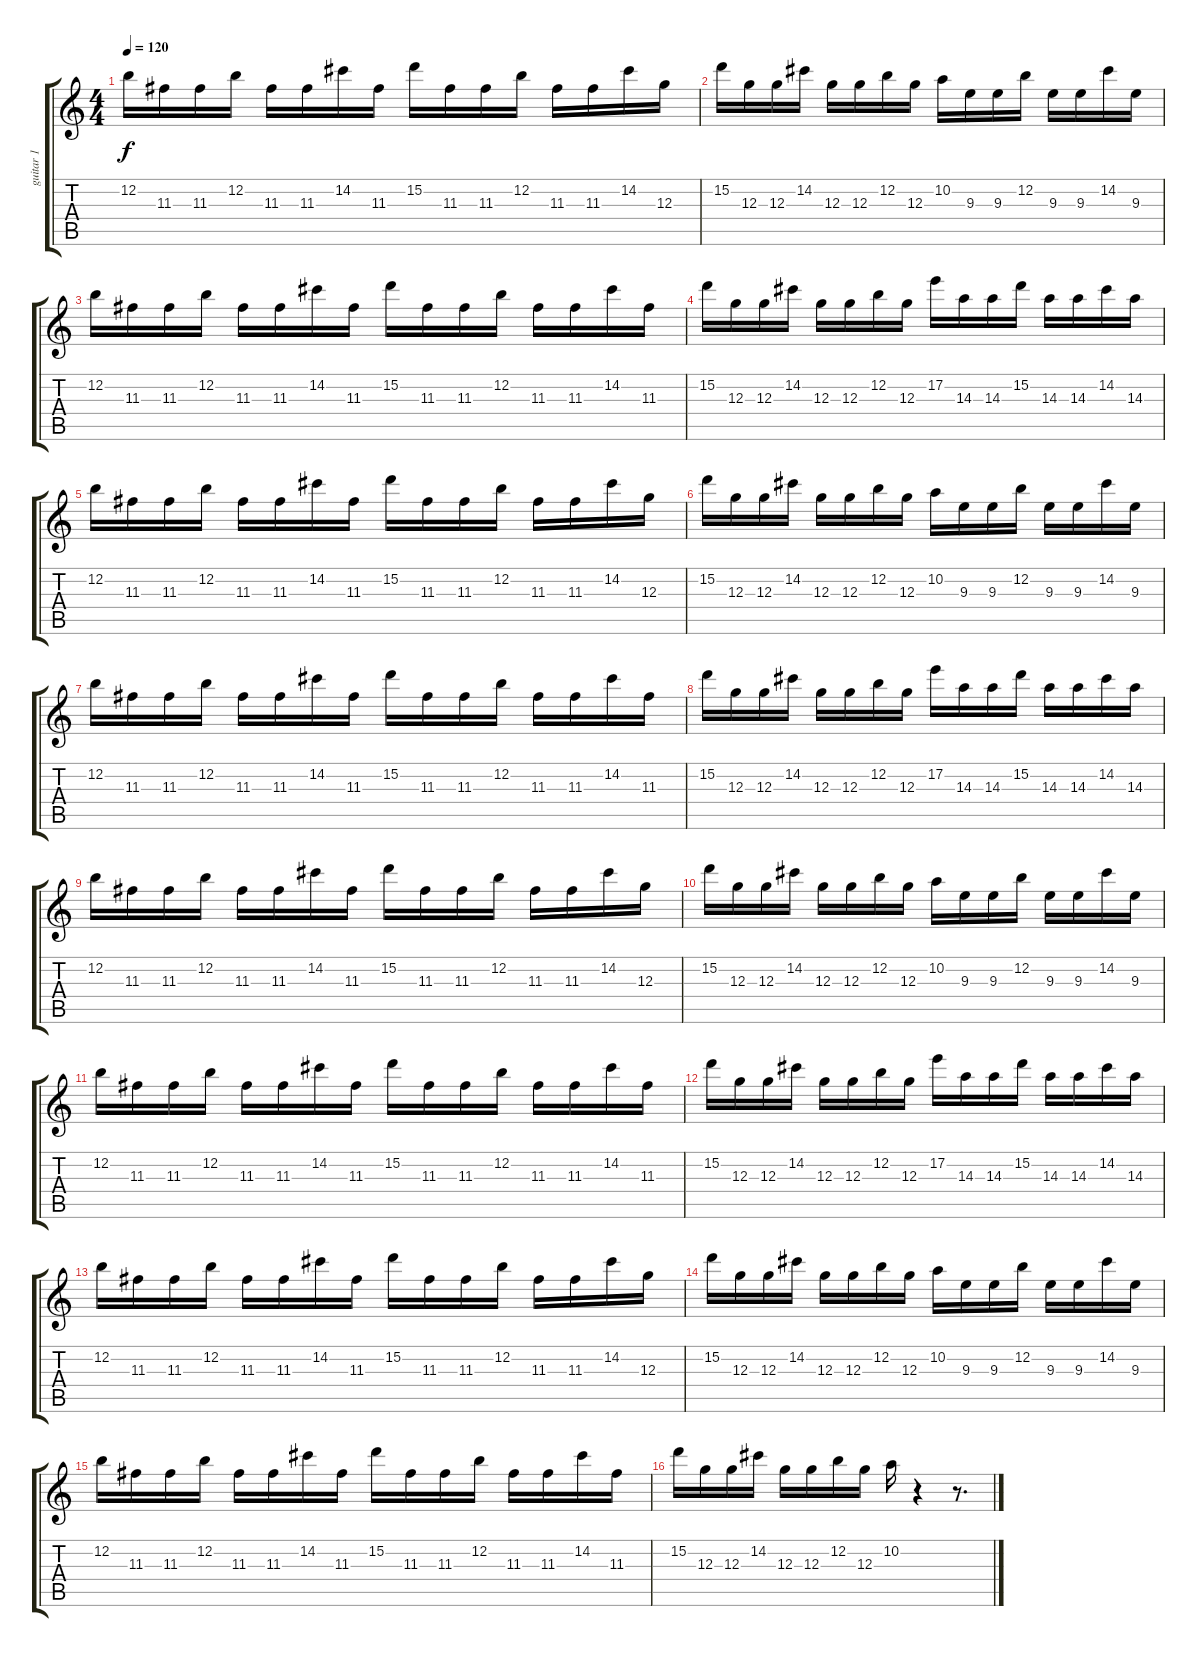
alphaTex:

\track ("guitar 1" "guitar 1") {instrument overdrivenguitar}
\staff {score tabs}
\tuning (E4 B3 G3 D3 A2 E2) {hide}
\ts (4 4)
\tempo 120
\clef g2
\ks c
12.2.16{dy f instrument overdrivenguitar} 11.3.16 11.3.16 12.2.16 11.3.16 11.3.16 14.2.16 11.3.16 15.2.16 11.3.16 11.3.16 12.2.16 11.3.16 11.3.16 14.2.16 12.3.16 |
15.2.16 12.3.16 12.3.16 14.2.16 12.3.16 12.3.16 12.2.16 12.3.16 10.2.16 9.3.16 9.3.16 12.2.16 9.3.16 9.3.16 14.2.16 9.3.16 |
12.2.16 11.3.16 11.3.16 12.2.16 11.3.16 11.3.16 14.2.16 11.3.16 15.2.16 11.3.16 11.3.16 12.2.16 11.3.16 11.3.16 14.2.16 11.3.16 |
15.2.16 12.3.16 12.3.16 14.2.16 12.3.16 12.3.16 12.2.16 12.3.16 17.2.16 14.3.16 14.3.16 15.2.16 14.3.16 14.3.16 14.2.16 14.3.16 |
12.2.16 11.3.16 11.3.16 12.2.16 11.3.16 11.3.16 14.2.16 11.3.16 15.2.16 11.3.16 11.3.16 12.2.16 11.3.16 11.3.16 14.2.16 12.3.16 |
15.2.16 12.3.16 12.3.16 14.2.16 12.3.16 12.3.16 12.2.16 12.3.16 10.2.16 9.3.16 9.3.16 12.2.16 9.3.16 9.3.16 14.2.16 9.3.16 |
12.2.16 11.3.16 11.3.16 12.2.16 11.3.16 11.3.16 14.2.16 11.3.16 15.2.16 11.3.16 11.3.16 12.2.16 11.3.16 11.3.16 14.2.16 11.3.16 |
15.2.16 12.3.16 12.3.16 14.2.16 12.3.16 12.3.16 12.2.16 12.3.16 17.2.16 14.3.16 14.3.16 15.2.16 14.3.16 14.3.16 14.2.16 14.3.16 |
12.2.16 11.3.16 11.3.16 12.2.16 11.3.16 11.3.16 14.2.16 11.3.16 15.2.16 11.3.16 11.3.16 12.2.16 11.3.16 11.3.16 14.2.16 12.3.16 |
15.2.16 12.3.16 12.3.16 14.2.16 12.3.16 12.3.16 12.2.16 12.3.16 10.2.16 9.3.16 9.3.16 12.2.16 9.3.16 9.3.16 14.2.16 9.3.16 |
12.2.16 11.3.16 11.3.16 12.2.16 11.3.16 11.3.16 14.2.16 11.3.16 15.2.16 11.3.16 11.3.16 12.2.16 11.3.16 11.3.16 14.2.16 11.3.16 |
15.2.16 12.3.16 12.3.16 14.2.16 12.3.16 12.3.16 12.2.16 12.3.16 17.2.16 14.3.16 14.3.16 15.2.16 14.3.16 14.3.16 14.2.16 14.3.16 |
12.2.16 11.3.16 11.3.16 12.2.16 11.3.16 11.3.16 14.2.16 11.3.16 15.2.16 11.3.16 11.3.16 12.2.16 11.3.16 11.3.16 14.2.16 12.3.16 |
15.2.16 12.3.16 12.3.16 14.2.16 12.3.16 12.3.16 12.2.16 12.3.16 10.2.16 9.3.16 9.3.16 12.2.16 9.3.16 9.3.16 14.2.16 9.3.16 |
12.2.16 11.3.16 11.3.16 12.2.16 11.3.16 11.3.16 14.2.16 11.3.16 15.2.16 11.3.16 11.3.16 12.2.16 11.3.16 11.3.16 14.2.16 11.3.16 |
15.2.16 12.3.16 12.3.16 14.2.16 12.3.16 12.3.16 12.2.16 12.3.16 10.2.16 r.4 r.8{d}
